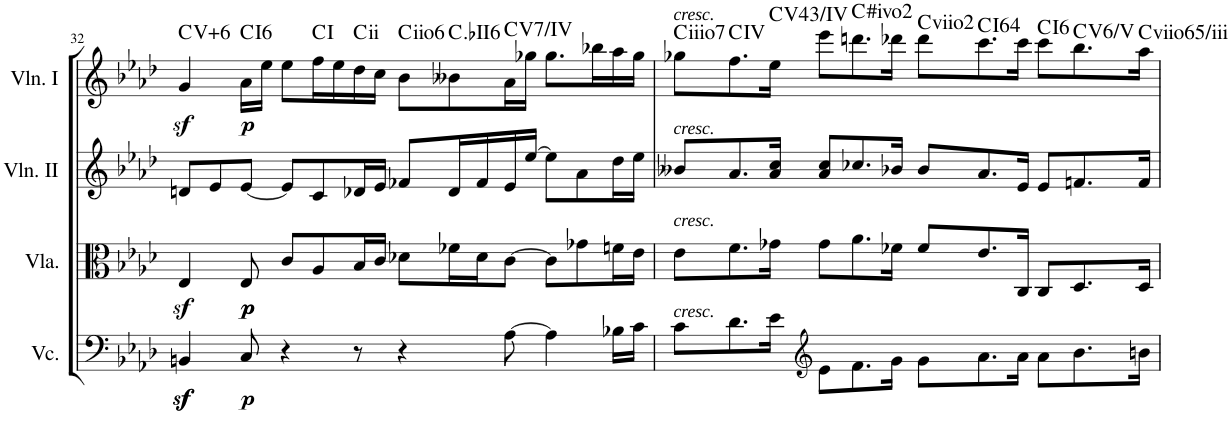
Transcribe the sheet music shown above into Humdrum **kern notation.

**kern	**dynam	**kern	**dynam	**kern	**kern	**dynam	**harte
*part4	*part4	*part3	*part3	*part2	*part1	*part1	*part1
*staff4	*staff4	*staff3	*staff3	*staff2	*staff1	*staff1	*
*I"Violoncello	*	*I"Viola	*	*I"Violin II	*I"Violin I	*	*
*I'Vc.	*	*I'Vla.	*	*I'Vln. II	*I'Vln. I	*	*
!!LO:PB:g=z
*clefF4	*	*clefC3	*	*clefG2	*clefG2	*	*
*k[b-e-a-d-]	*	*k[b-e-a-d-]	*	*k[b-e-a-d-]	*k[b-e-a-d-]	*	*
*A-:	*	*A-:	*	*A-:	*A-:	*	*
*M12/8	*	*M12/8	*	*M12/8	*M12/8	*	*
=32	=32	=32	=32	=32	=32	=32	=32
!	!	!	!	!	!	!	!LO:H:kt=6
4BBnz</	.	4E-z</	.	8dn/L	4g/	.	C:maj6
.	.	.	.	8e-/	.	.	.
!	!LO:DY:b	!	!LO:DY:b	!	!	!	!
!	!	!	!LO:DY:n=1:b	!	!	!LO:DY:b	!LO:H:kt=6
8C/	p	8E-/	p p	[8e-/J	16a-\LL	p	C:maj6
.	.	.	.	.	16ee-\JJ	.	.
4r	.	8c/L	.	8e-/L]	8ee-\L	.	.
.	.	8A-/	.	8c/	16ff\L	.	C:maj
.	.	.	.	.	16ee-\	.	.
!	!	!	!	!	!	!	!LO:H:kt=ii
8r	.	16B-/L	.	16d-X/L	16dd-\	.	.
.	.	16c/JJ	.	16e-/JJ	16cc\JJ	.	.
!	!	!	!	!	!	!	!LO:H:kt=iio
4r	.	8d-X\L	.	8f-X/L	8b-\L	.	.
!	!	!	!	!	!	!	!LO:H:kt=6
.	.	16f-X\L	.	16d-/L	8b--X\	.	C:maj6
.	.	16d-\J	.	16f-/	.	.	.
!	!	!	!	!	!	!	!LO:H:kt=7/
[8A-\	.	[8c\J	.	16e-/	16a-\L	.	C:maj
.	.	.	.	[16ee-/JJ	16gg-X\JJ	.	.
4A-\]	.	8c\L]	.	8ee-\L]	8.gg-\L	.	.
.	.	8g-X\	.	8a-\	.	.	.
.	.	.	.	.	16bb-X\L	.	.
16B-X\LL	.	16fn\L	.	16dd-\L	16aa-\	.	.
16c\JJ	.	16e-\JJ	.	16ee-\JJ	16gg-\JJ	.	.
=33	=33	=33	=33	=33	=33	=33	=33
!	!	!	!	!	!LO:TX:a:i:t=cresc.	!	!
!	!	!	!	!LO:TX:a:i:t=cresc.	!	!	!
!	!	!LO:TX:a:i:t=cresc.	!	!	!	!	!
!LO:TX:a:i:t=cresc.	!	!	!	!	!	!	!LO:H:kt=iiio
8c\L	.	8e-\L	.	8b--X/L	8gg-X\L	.	.
8.d-\	.	8.f\	.	8.a-/	8.ff\	.	C:maj
!	!	!	!	!	!	!	!LO:H:kt=43/
16e-\Jk	.	16g-X\Jk	.	16a-/ 16cc/Jk	16ee-\Jk	.	C:maj
*clefG2	*	*	*	*	*	*	*
8e-\L	.	8g-\L	.	8a-/ 8cc/L	8eee-\L	.	.
!	!	!	!	!	!	!	!LO:H:kt=#ivo
8.f\	.	8.a-\	.	8.cc-X/	8.dddn\	.	.
16g\Jk	.	16f-X\Jk	.	16b-X/Jk	16ddd-X\Jk	.	.
!	!	!	!	!	!	!	!LO:H:kt=viio
8g\L	.	8f-/L	.	8b-/L	8ddd-\L	.	.
!	!	!	!	!	!	!	!LO:H:kt=64
8.a-\	.	8.e-/	.	8.a-/	8.ccc\	.	C:maj
16a-\Jk	.	16C/Jk	.	16e-/Jk	16ccc\Jk	.	.
!	!	!	!	!	!	!	!LO:H:kt=6
8a-\L	.	8C/L	.	8e-/L	8ccc\L	.	C:maj6
!	!	!	!	!	!	!	!LO:H:kt=V
8.b-\	.	8.D-/	.	8.fn/	8.bb-\	.	.
!	!	!	!	!	!	!	!LO:H:kt=viio
16bn\Jk	.	16D-/Jk	.	16f/Jk	16aa-\Jk	.	.
=	=	=	=	=	=	=	=
*-	*-	*-	*-	*-	*-	*-	*-
